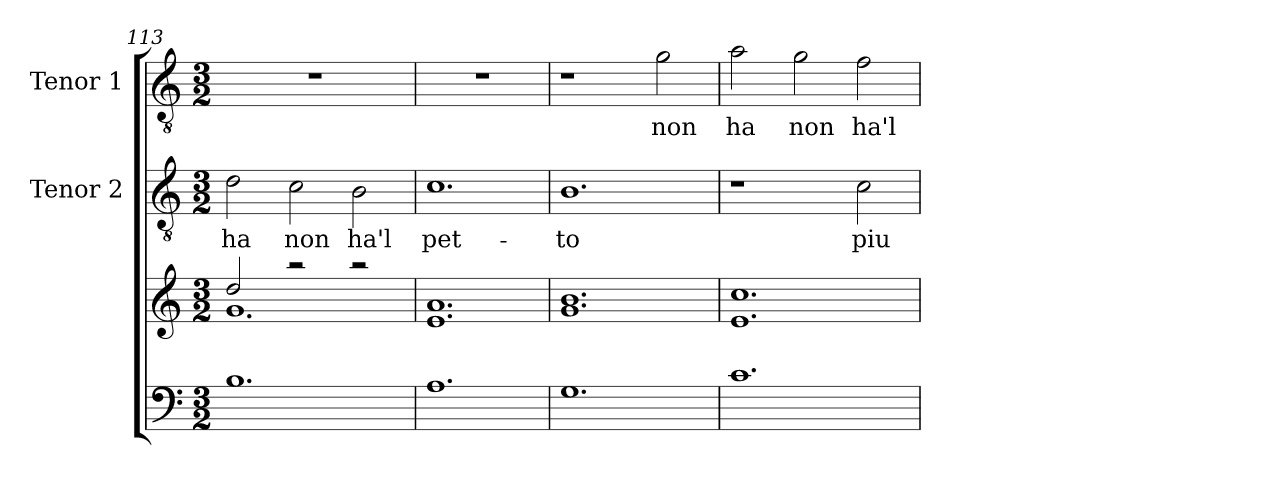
**kern	**kern	**kern	**text	**kern	**text
*part3	*part3	*part2	*part2	*part1	*part1
*staff4	*staff3	*staff2	*staff2	*staff1	*staff1
*	*	*I"Tenor 2	*	*I"Tenor 1	*
*	*	*I'T 2	*	*I'T 1	*
*clefF4	*clefG2	*clefGv2	*	*clefGv2	*
*k[]	*k[]	*k[]	*	*k[]	*
*C:	*C:	*C:	*	*C:	*
*M3/2	*M3/2	*M3/2	*	*M3/2	*
=113	=113	=113	=113	=113	=113
*	*^	*	*	*	*
1.B	2dd/	1.g	2d\	ha	1.r	.
.	2raa	.	2c\	non	.	.
.	2raa	.	2B\	ha'l	.	.
*	*v	*v	*	*	*	*
=114	=114	=114	=114	=114	=114
1.A	1.e 1.a	1.c	pet-	1.r	.
=115	=115	=115	=115	=115	=115
1.G	1.g 1.b	1.B	-to	1r	.
.	.	.	.	2g\	non
=116	=116	=116	=116	=116	=116
1.c	1.e 1.cc	1r	.	2a\	ha
.	.	.	.	2g\	non
.	.	2c\	piu	2f\	ha'l
=	=	=	=	=	=
*-	*-	*-	*-	*-	*-
